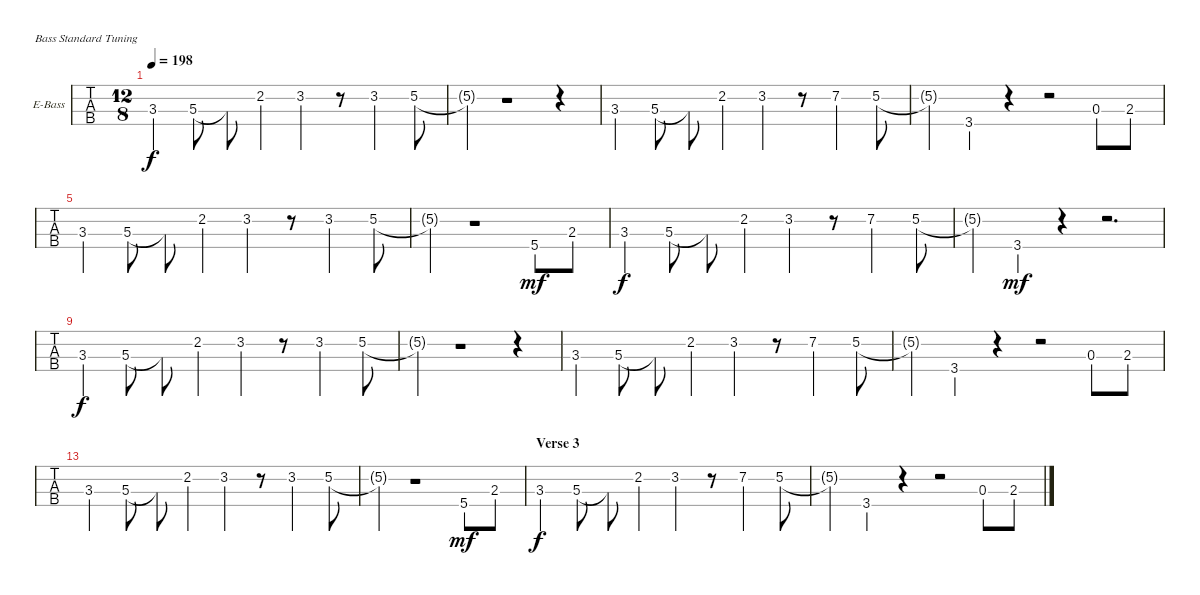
\bracketExtendMode nobrackets
\firstSystemTrackNameOrientation horizontal
\otherSystemsTrackNameOrientation horizontal
\defaultBarNumberDisplay FirstOfSystem
\track ("Bass" "E-Bass") {instrument electricbassfinger}
\staff {tabs}
\tuning (G2 D2 A1 E1)
\ts (12 8)
\tempo 198
\clef f4
\ks c
3.3.4{dy f} 5.3.8 5.3{t}.8 2.2.4 3.2.4 r.8 3.2.4 5.2.8 |
5.2{t}.4 r.1 r.4 |
3.3.4 5.3.8 5.3{t}.8 2.2.4 3.2.4 r.8 7.2.4 5.2.8 |
5.2{t}.4 3.4.4 r.4 r.2 0.3.8 2.3.8 |
3.3.4 5.3.8 5.3{t}.8 2.2.4 3.2.4 r.8 3.2.4 5.2.8 |
5.2{t}.4 r.1 5.4.8{dy mf} 2.3.8 |
3.3.4{dy f} 5.3.8 5.3{t}.8 2.2.4 3.2.4 r.8 7.2.4 5.2.8 |
5.2{t}.4 3.4.4{dy mf} r.4 r.2{d} |
3.3.4{dy f} 5.3.8 5.3{t}.8 2.2.4 3.2.4 r.8 3.2.4 5.2.8 |
5.2{t}.4 r.1 r.4 |
3.3.4 5.3.8 5.3{t}.8 2.2.4 3.2.4 r.8 7.2.4 5.2.8 |
5.2{t}.4 3.4.4 r.4 r.2 0.3.8 2.3.8 |
3.3.4 5.3.8 5.3{t}.8 2.2.4 3.2.4 r.8 3.2.4 5.2.8 |
5.2{t}.4 r.1 5.4.8{dy mf} 2.3.8 |
\section ("" "Verse 3")
3.3.4{dy f} 5.3.8 5.3{t}.8 2.2.4 3.2.4 r.8 7.2.4 5.2.8 |
5.2{t}.4 3.4.4 r.4 r.2 0.3.8 2.3.8
